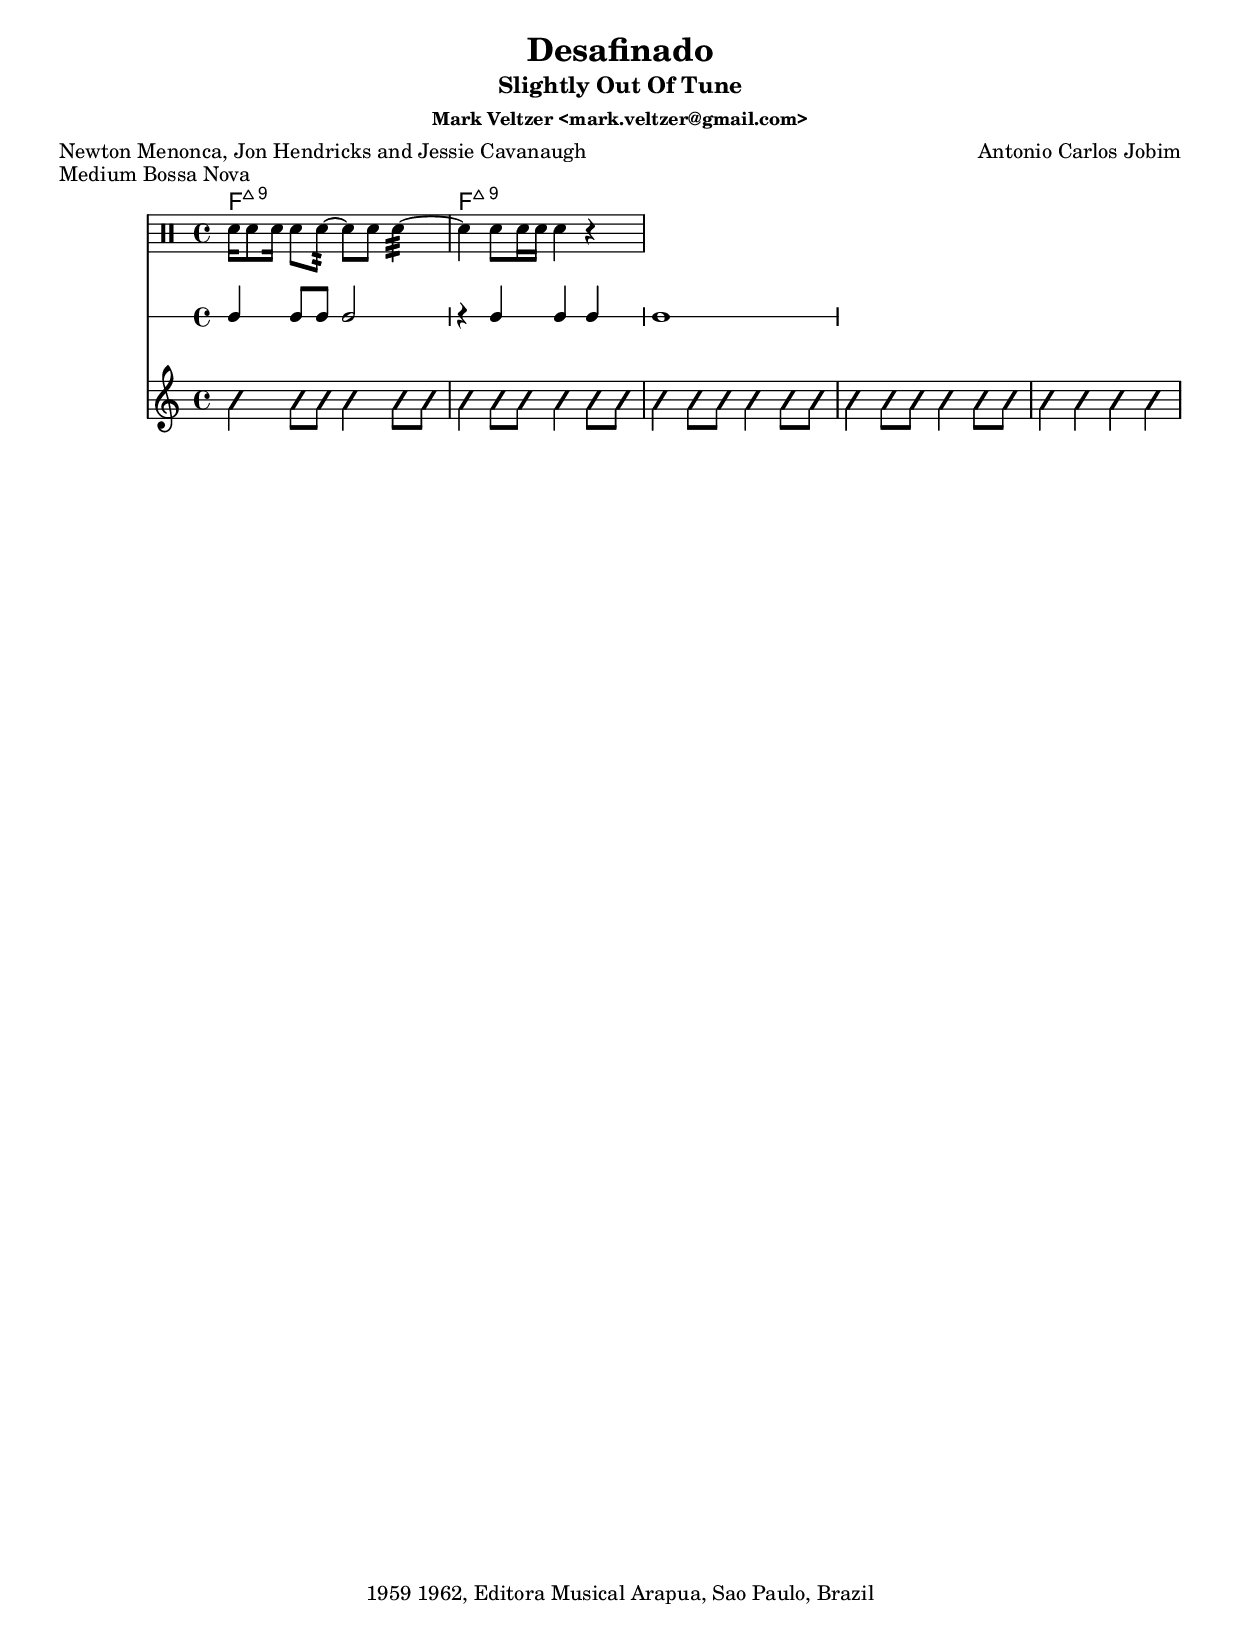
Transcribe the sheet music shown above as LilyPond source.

\include "src/include/common.lyi"
\header{
	title="Desafinado"
	subtitle="Slightly Out Of Tune"
	composer="Antonio Carlos Jobim"
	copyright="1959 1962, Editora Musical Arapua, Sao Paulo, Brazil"
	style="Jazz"
	piece="Medium Bossa Nova"
	poet="Newton Menonca, Jon Hendricks and Jessie Cavanaugh"

	completion="5"

	dontimport="1"

	uuid="9a39404e-a26f-11df-aa6e-0019d11e5a41"
}

%{
	TODO:
%}

\score {
<<
\chords {
	%% see the difference between the next two chords ?!?
	f1:maj7.9 | f1:maj9
}
\drums {
	\time 4/4
		sn16 sn8 sn16 sn8 sn8:32 ~
		sn8 sn8 sn4:32 ~
		sn4 sn8 sn16 sn16
		sn4 r4
}
\new RhythmicStaff {
	\new Voice = "myRhythm" {
	\time 4/4
		c4 e8 f g2
		r4 g g f
		g1
	}
}
\new Voice \with {
	\consists "Pitch_squash_engraver"
} {
	\relative c'' {
		\improvisationOn
		c4 c8 c c4 c8 c
		f4 f8 f f4 f8 f
		g4 g8 g g4 g8 g
		c4 c8 c c4 c8 c
	}
%% this is how to repeat something without showing it in the score...
	\repeat unfold 2 {
		c4 d4
	}
}
>>
	\midi {
		\context {
			\Score
			tempoWholesPerMinute = #(ly:make-moment 130 4)
		}
	}
	\layout {}
}
